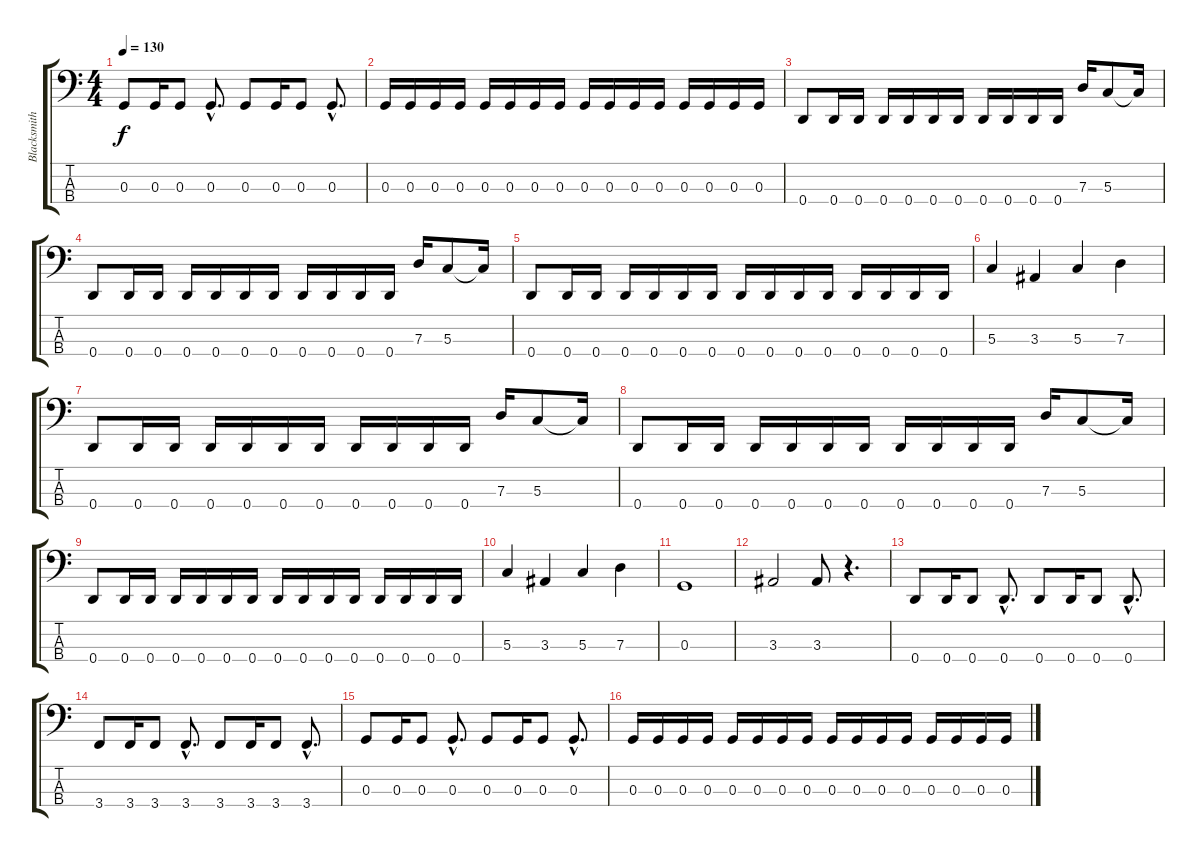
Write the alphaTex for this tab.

\track ("Blacksmith" "Blacksmith") {instrument electricbasspick}
\staff {score tabs}
\tuning (F2 C2 G1 D1) {hide}
\ts (4 4)
\tempo 130
\clef f4
\ks c
0.3.8{dy f} 0.3.16 0.3.8 0.3{hac}.8{d} 0.3.8 0.3.16 0.3.8 0.3{hac}.8{d} |
0.3.16 0.3.16 0.3.16 0.3.16 0.3.16 0.3.16 0.3.16 0.3.16 0.3.16 0.3.16 0.3.16 0.3.16 0.3.16 0.3.16 0.3.16 0.3.16 |
0.4.8 0.4.16 0.4.16 0.4.16 0.4.16 0.4.16 0.4.16 0.4.16 0.4.16 0.4.16 0.4.16 7.3.16 5.3.8 5.3{t}.16 |
0.4.8 0.4.16 0.4.16 0.4.16 0.4.16 0.4.16 0.4.16 0.4.16 0.4.16 0.4.16 0.4.16 7.3.16 5.3.8 5.3{t}.16 |
0.4.8 0.4.16 0.4.16 0.4.16 0.4.16 0.4.16 0.4.16 0.4.16 0.4.16 0.4.16 0.4.16 0.4.16 0.4.16 0.4.16 0.4.16 |
5.3.4 3.3.4 5.3.4 7.3.4 |
0.4.8 0.4.16 0.4.16 0.4.16 0.4.16 0.4.16 0.4.16 0.4.16 0.4.16 0.4.16 0.4.16 7.3.16 5.3.8 5.3{t}.16 |
0.4.8 0.4.16 0.4.16 0.4.16 0.4.16 0.4.16 0.4.16 0.4.16 0.4.16 0.4.16 0.4.16 7.3.16 5.3.8 5.3{t}.16 |
0.4.8 0.4.16 0.4.16 0.4.16 0.4.16 0.4.16 0.4.16 0.4.16 0.4.16 0.4.16 0.4.16 0.4.16 0.4.16 0.4.16 0.4.16 |
5.3.4 3.3.4 5.3.4 7.3.4 |
0.3.1 |
3.3.2 3.3.8 r.4{d} |
0.4.8 0.4.16 0.4.8 0.4{hac}.8{d} 0.4.8 0.4.16 0.4.8 0.4{hac}.8{d} |
3.4.8 3.4.16 3.4.8 3.4{hac}.8{d} 3.4.8 3.4.16 3.4.8 3.4{hac}.8{d} |
0.3.8 0.3.16 0.3.8 0.3{hac}.8{d} 0.3.8 0.3.16 0.3.8 0.3{hac}.8{d} |
0.3.16 0.3.16 0.3.16 0.3.16 0.3.16 0.3.16 0.3.16 0.3.16 0.3.16 0.3.16 0.3.16 0.3.16 0.3.16 0.3.16 0.3.16 0.3.16
